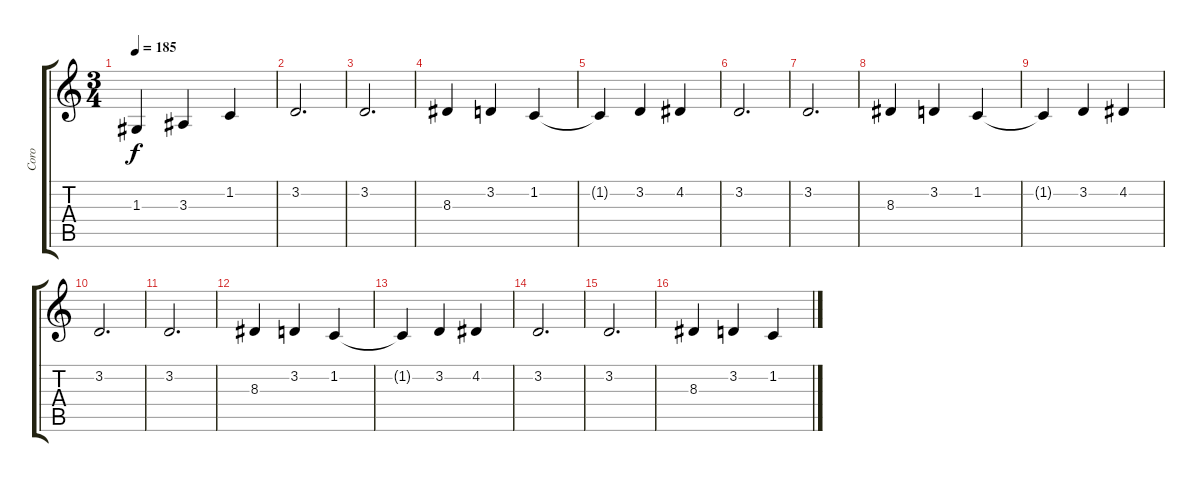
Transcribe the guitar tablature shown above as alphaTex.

\track ("Coro" "Coro") {instrument choiraahs}
\staff {score tabs}
\tuning (E4 B3 G3 D3 A2 E2) {hide}
\ts (3 4)
\tempo 185
\clef g2
\ks c
1.3{t}.4{dy f} 3.3.4 1.2.4 |
3.2.2{d} |
3.2.2{d} |
8.3.4 3.2.4 1.2.4 |
1.2{t}.4 3.2.4 4.2.4 |
3.2.2{d} |
3.2.2{d} |
8.3.4 3.2.4 1.2.4 |
1.2{t}.4 3.2.4 4.2.4 |
3.2.2{d} |
3.2.2{d} |
8.3.4 3.2.4 1.2.4 |
1.2{t}.4 3.2.4 4.2.4 |
3.2.2{d} |
3.2.2{d} |
8.3.4 3.2.4 1.2.4
